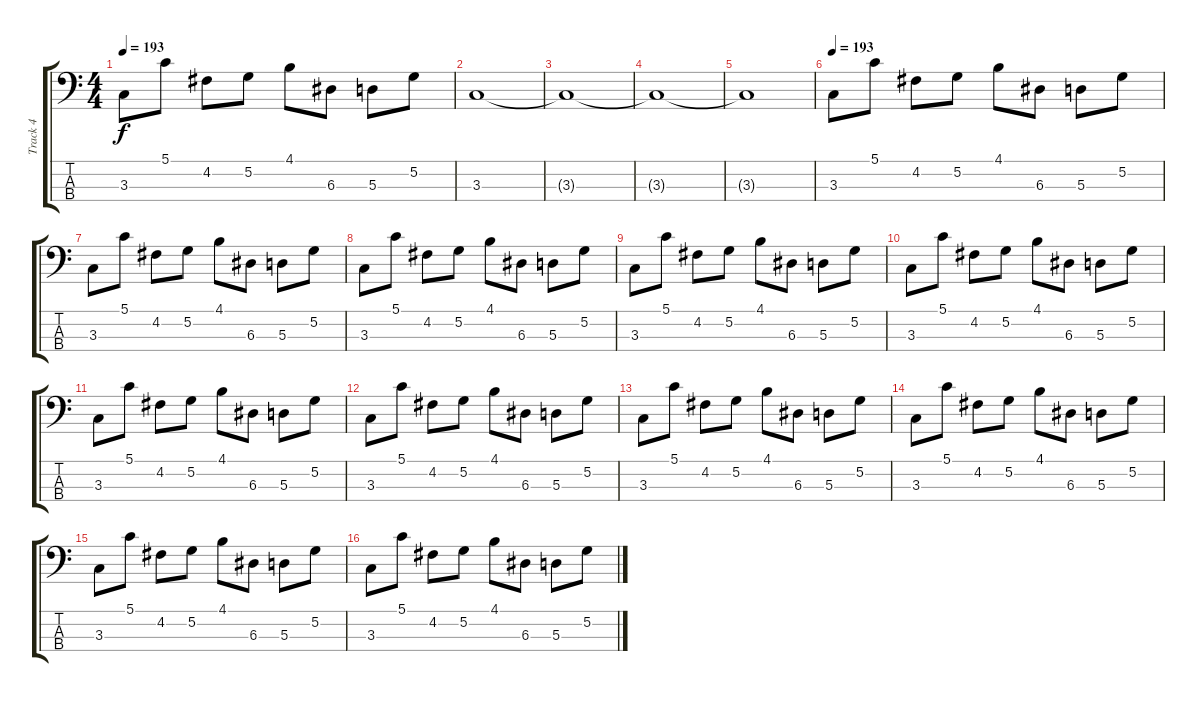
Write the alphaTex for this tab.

\track ("Track 4" "Track 4") {instrument synthbass2}
\staff {score tabs}
\tuning (G2 D2 A1 E1) {hide}
\ts (4 4)
\tempo 193
\clef f4
\ks c
3.3.8{dy f} 5.1.8 4.2.8 5.2.8 4.1.8 6.3.8 5.3.8 5.2.8 |
3.3.1 |
3.3{t}.1 |
3.3{t}.1 |
3.3{t}.1 |
\tempo 193
3.3.8{balance 8 instrument synthbass2} 5.1.8 4.2.8 5.2.8 4.1.8 6.3.8 5.3.8 5.2.8 |
3.3.8 5.1.8 4.2.8 5.2.8 4.1.8 6.3.8 5.3.8 5.2.8 |
3.3.8 5.1.8 4.2.8 5.2.8 4.1.8 6.3.8 5.3.8 5.2.8 |
3.3.8 5.1.8 4.2.8 5.2.8 4.1.8 6.3.8 5.3.8 5.2.8 |
3.3.8 5.1.8 4.2.8 5.2.8 4.1.8 6.3.8 5.3.8 5.2.8 |
3.3.8 5.1.8 4.2.8 5.2.8 4.1.8 6.3.8 5.3.8 5.2.8 |
3.3.8 5.1.8 4.2.8 5.2.8 4.1.8 6.3.8 5.3.8 5.2.8 |
3.3.8 5.1.8 4.2.8 5.2.8 4.1.8 6.3.8 5.3.8 5.2.8 |
3.3.8 5.1.8 4.2.8 5.2.8 4.1.8 6.3.8 5.3.8 5.2.8 |
3.3.8 5.1.8 4.2.8 5.2.8 4.1.8 6.3.8 5.3.8 5.2.8 |
3.3.8 5.1.8 4.2.8 5.2.8 4.1.8 6.3.8 5.3.8 5.2.8
